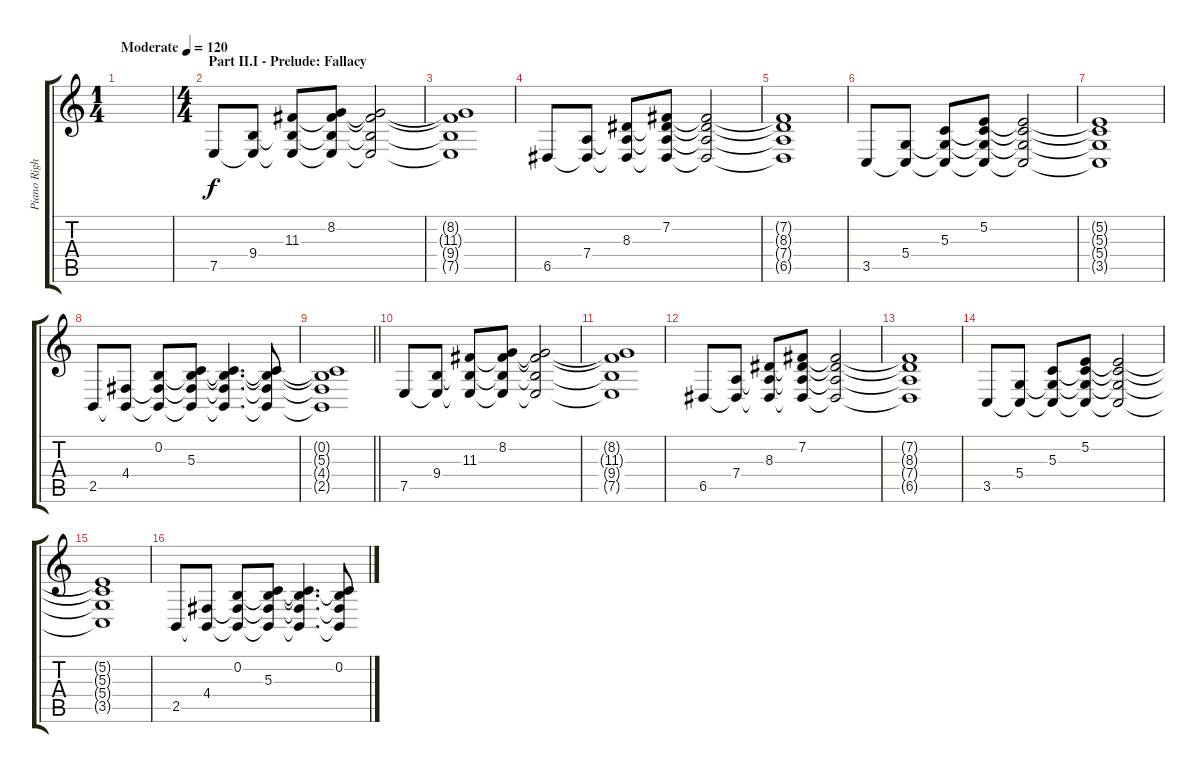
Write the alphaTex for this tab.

\track ("Piano Right Standard" "Piano Righ") {instrument acousticgrandpiano}
\staff {score tabs}
\tuning (E4 B3 G3 D3 A2 E2) {hide}
\ts (1 4)
\tempo (120 "Moderate")
\clef g2
\ks c
|
\ts (4 4)
\section ("" "Part II.I - Prelude: Fallacy")
7.5.8 (9.4 7.5{t}).8 (11.3 9.4{t} 7.5{t}).8 (8.2 11.3{t} 9.4{t} 7.5{t}).8 (8.2{t} 11.3{t} 9.4{t} 7.5{t}).2 |
(8.2{t} 11.3{t} 9.4{t} 7.5{t}).1 |
6.5.8 (7.4 6.5{t}).8 (8.3 7.4{t} 6.5{t}).8 (7.2 8.3{t} 7.4{t} 6.5{t}).8 (7.2{t} 8.3{t} 7.4{t} 6.5{t}).2 |
(7.2{t} 8.3{t} 7.4{t} 6.5{t}).1 |
3.5.8 (5.4 3.5{t}).8 (5.3 5.4{t} 3.5{t}).8 (5.2 5.3{t} 5.4{t} 3.5{t}).8 (5.2{t} 5.3{t} 5.4{t} 3.5{t}).2 |
(5.2{t} 5.3{t} 5.4{t} 3.5{t}).1 |
2.5.8 (4.4 2.5{t}).8 (0.2 4.4{t} 2.5{t}).8 (0.2{t} 5.3 4.4{t} 2.5{t}).8 (0.2{t} 5.3{t} 4.4{t} 2.5{t}).4{d} (0.2{t} 5.3{t} 4.4{t} 2.5{t}).8 |
\barLineRight lightlight
(0.2{t} 5.3{t} 4.4{t} 2.5{t}).1 |
7.5.8 (9.4 7.5{t}).8 (11.3 9.4{t} 7.5{t}).8 (8.2 11.3{t} 9.4{t} 7.5{t}).8 (8.2{t} 11.3{t} 9.4{t} 7.5{t}).2 |
(8.2{t} 11.3{t} 9.4{t} 7.5{t}).1 |
6.5.8 (7.4 6.5{t}).8 (8.3 7.4{t} 6.5{t}).8 (7.2 8.3{t} 7.4{t} 6.5{t}).8 (7.2{t} 8.3{t} 7.4{t} 6.5{t}).2 |
(7.2{t} 8.3{t} 7.4{t} 6.5{t}).1 |
3.5.8 (5.4 3.5{t}).8 (5.3 5.4{t} 3.5{t}).8 (5.2 5.3{t} 5.4{t} 3.5{t}).8 (5.2{t} 5.3{t} 5.4{t} 3.5{t}).2 |
(5.2{t} 5.3{t} 5.4{t} 3.5{t}).1 |
2.5.8 (4.4 2.5{t}).8 (0.2 4.4{t} 2.5{t}).8 (0.2{t} 5.3 4.4{t} 2.5{t}).8 (0.2{t} 5.3{t} 4.4{t} 2.5{t}).4{d} (0.2 5.3{t} 4.4{t} 2.5{t}).8
